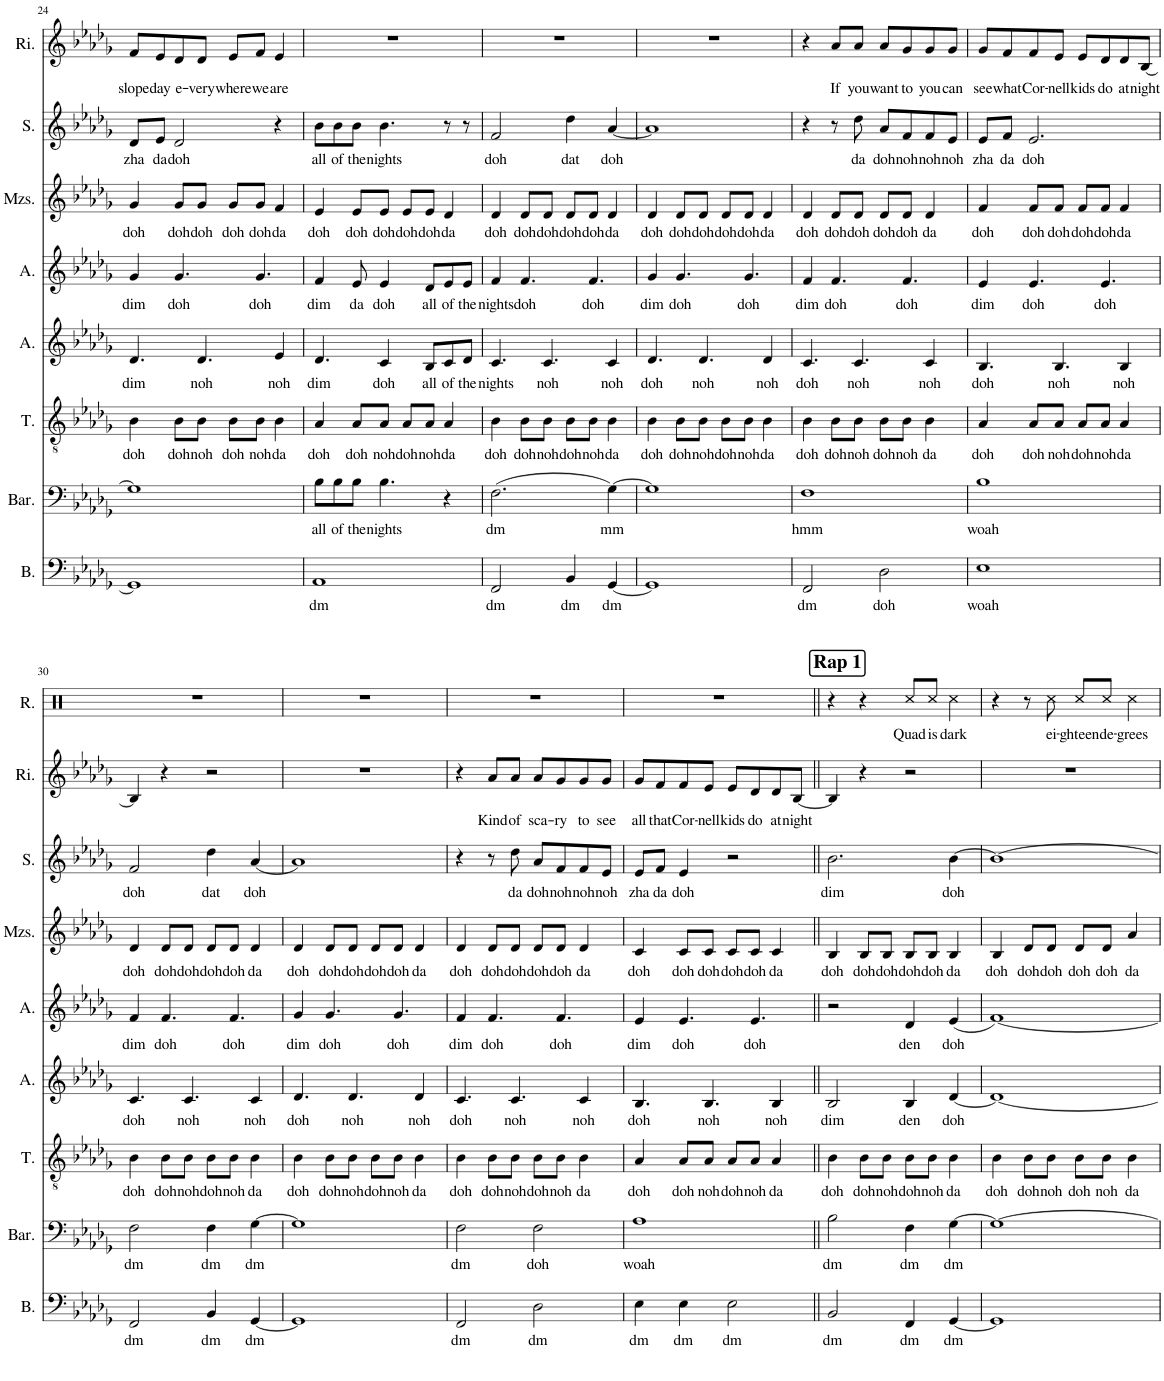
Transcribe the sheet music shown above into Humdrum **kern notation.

**kern	**text	**kern	**text	**kern	**text	**kern	**text	**kern	**text	**kern	**text	**kern	**text	**kern	**text
*part8	*part8	*part7	*part7	*part6	*part6	*part5	*part5	*part4	*part4	*part3	*part3	*part2	*part2	*part1	*part1
*staff8	*staff8	*staff7	*staff7	*staff6	*staff6	*staff5	*staff5	*staff4	*staff4	*staff3	*staff3	*staff2	*staff2	*staff1	*staff1
*I"Bass	*	*I"Baritone	*	*I"Tenor	*	*I"Alto	*	*I"Alto	*	*I"Mezzo-soprano	*	*I"Soprano	*	*I"Rihanna	*
*I'B.	*	*I'Bar.	*	*I'T.	*	*I'A.	*	*I'A.	*	*I'Mzs.	*	*I'S.	*	*I'Ri.	*
!!LO:PB:g=z
*clefF4	*	*clefF4	*	*clefGv2	*	*clefG2	*	*clefG2	*	*clefG2	*	*clefG2	*	*clefG2	*
*k[b-e-a-d-g-]	*	*k[b-e-a-d-g-]	*	*k[b-e-a-d-g-]	*	*k[b-e-a-d-g-]	*	*k[b-e-a-d-g-]	*	*k[b-e-a-d-g-]	*	*k[b-e-a-d-g-]	*	*k[b-e-a-d-g-]	*
*M4/4	*	*M4/4	*	*M4/4	*	*M4/4	*	*M4/4	*	*M4/4	*	*M4/4	*	*M4/4	*
=24	=24	=24	=24	=24	=24	=24	=24	=24	=24	=24	=24	=24	=24	=24	=24
!	!	!	!	!	!LO:LY:b	!	!LO:LY:b	!	!LO:LY:b	!	!LO:LY:b	!	!LO:LY:b	!	!LO:LY:b
1GG-]	.	1G-]	.	4B-\	doh	4.d-/	dim	4g-/	dim	4g-/	doh	8d-/L	zha	8f/L	slope
!	!	!	!	!	!	!	!	!	!	!	!	!	!LO:LY:b	!	!LO:LY:b
.	.	.	.	.	.	.	.	.	.	.	.	8e-/J	da	8e-/	day
!	!	!	!	!	!LO:LY:b	!	!	!	!LO:LY:b	!	!LO:LY:b	!	!LO:LY:b	!	!LO:LY:b
.	.	.	.	8B-\L	doh	.	.	4.g-/	doh	8g-/L	doh	2d-/	doh	8d-/	e-
!	!	!	!	!	!LO:LY:b	!	!LO:LY:b	!	!	!	!LO:LY:b	!	!	!	!LO:LY:b
.	.	.	.	8B-\J	noh	4.d-/	noh	.	.	8g-/J	doh	.	.	8d-/J	-very
!	!	!	!	!	!LO:LY:b	!	!	!	!	!	!LO:LY:b	!	!	!	!LO:LY:b
.	.	.	.	8B-\L	doh	.	.	.	.	8g-/L	doh	.	.	8e-/L	where
!	!	!	!	!	!LO:LY:b	!	!	!	!LO:LY:b	!	!LO:LY:b	!	!	!	!LO:LY:b
.	.	.	.	8B-\J	noh	.	.	4.g-/	doh	8g-/J	doh	.	.	8f/J	we
!	!	!	!	!	!LO:LY:b	!	!LO:LY:b	!	!	!	!LO:LY:b	!	!	!	!LO:LY:b
.	.	.	.	4B-\	da	4e-/	noh	.	.	4f/	da	4r	.	4e-/	are
=25	=25	=25	=25	=25	=25	=25	=25	=25	=25	=25	=25	=25	=25	=25	=25
!	!LO:LY:b	!	!LO:LY:b	!	!LO:LY:b	!	!LO:LY:b	!	!LO:LY:b	!	!LO:LY:b	!	!LO:LY:b	!	!
1AA-	dm	8B-\L	all	4A-/	doh	4.d-/	dim	4f/	dim	4e-/	doh	8b-\L	all	1r	.
!	!	!	!LO:LY:b	!	!	!	!	!	!	!	!	!	!LO:LY:b	!	!
.	.	8B-\	of	.	.	.	.	.	.	.	.	8b-\	of	.	.
!	!	!	!LO:LY:b	!	!LO:LY:b	!	!	!	!LO:LY:b	!	!LO:LY:b	!	!LO:LY:b	!	!
.	.	8B-\J	the	8A-/L	doh	.	.	8e-/	da	8e-/L	doh	8b-\J	the	.	.
!	!	!	!LO:LY:b	!	!LO:LY:b	!	!LO:LY:b	!	!LO:LY:b	!	!LO:LY:b	!	!LO:LY:b	!	!
.	.	4.B-\	nights	8A-/J	noh	4c/	doh	4e-/	doh	8e-/J	doh	4.b-\	nights	.	.
!	!	!	!	!	!LO:LY:b	!	!	!	!	!	!LO:LY:b	!	!	!	!
.	.	.	.	8A-/L	doh	.	.	.	.	8e-/L	doh	.	.	.	.
!	!	!	!	!	!LO:LY:b	!	!LO:LY:b	!	!LO:LY:b	!	!LO:LY:b	!	!	!	!
.	.	.	.	8A-/J	noh	8B-/L	all	8d-/L	all	8e-/J	doh	.	.	.	.
!	!	!	!	!	!LO:LY:b	!	!LO:LY:b	!	!LO:LY:b	!	!LO:LY:b	!	!	!	!
.	.	4r	.	4A-/	da	8c/	of	8e-/	of	4d-/	da	8r	.	.	.
!	!	!	!	!	!	!	!LO:LY:b	!	!LO:LY:b	!	!	!	!	!	!
.	.	.	.	.	.	8d-/J	the	8e-/J	the	.	.	8r	.	.	.
=26	=26	=26	=26	=26	=26	=26	=26	=26	=26	=26	=26	=26	=26	=26	=26
!	!LO:LY:b	!	!LO:LY:b	!	!LO:LY:b	!	!LO:LY:b	!	!LO:LY:b	!	!LO:LY:b	!	!LO:LY:b	!	!
2FF/	dm	(2.F\	dm	4B-\	doh	4.c/	nights	4f/	nights	4d-/	doh	2f/	doh	1r	.
!	!	!	!	!	!LO:LY:b	!	!	!	!LO:LY:b	!	!LO:LY:b	!	!	!	!
.	.	.	.	8B-\L	doh	.	.	4.f/	doh	8d-/L	doh	.	.	.	.
!	!	!	!	!	!LO:LY:b	!	!LO:LY:b	!	!	!	!LO:LY:b	!	!	!	!
.	.	.	.	8B-\J	noh	4.c/	noh	.	.	8d-/J	doh	.	.	.	.
!	!LO:LY:b	!	!	!	!LO:LY:b	!	!	!	!	!	!LO:LY:b	!	!LO:LY:b	!	!
4BB-/	dm	.	.	8B-\L	doh	.	.	.	.	8d-/L	doh	4dd-\	dat	.	.
!	!	!	!	!	!LO:LY:b	!	!	!	!LO:LY:b	!	!LO:LY:b	!	!	!	!
.	.	.	.	8B-\J	noh	.	.	4.f/	doh	8d-/J	doh	.	.	.	.
!	!LO:LY:b	!	!LO:LY:b	!	!LO:LY:b	!	!LO:LY:b	!	!	!	!LO:LY:b	!	!LO:LY:b	!	!
[4GG-/	dm	[4G-\)	mm	4B-\	da	4c/	noh	.	.	4d-/	da	[4a-/	doh	.	.
=27	=27	=27	=27	=27	=27	=27	=27	=27	=27	=27	=27	=27	=27	=27	=27
!	!	!	!	!	!LO:LY:b	!	!LO:LY:b	!	!LO:LY:b	!	!LO:LY:b	!	!	!	!
1GG-]	.	1G-]	.	4B-\	doh	4.d-/	doh	4g-/	dim	4d-/	doh	1a-]	.	1r	.
!	!	!	!	!	!LO:LY:b	!	!	!	!LO:LY:b	!	!LO:LY:b	!	!	!	!
.	.	.	.	8B-\L	doh	.	.	4.g-/	doh	8d-/L	doh	.	.	.	.
!	!	!	!	!	!LO:LY:b	!	!LO:LY:b	!	!	!	!LO:LY:b	!	!	!	!
.	.	.	.	8B-\J	noh	4.d-/	noh	.	.	8d-/J	doh	.	.	.	.
!	!	!	!	!	!LO:LY:b	!	!	!	!	!	!LO:LY:b	!	!	!	!
.	.	.	.	8B-\L	doh	.	.	.	.	8d-/L	doh	.	.	.	.
!	!	!	!	!	!LO:LY:b	!	!	!	!LO:LY:b	!	!LO:LY:b	!	!	!	!
.	.	.	.	8B-\J	noh	.	.	4.g-/	doh	8d-/J	doh	.	.	.	.
!	!	!	!	!	!LO:LY:b	!	!LO:LY:b	!	!	!	!LO:LY:b	!	!	!	!
.	.	.	.	4B-\	da	4d-/	noh	.	.	4d-/	da	.	.	.	.
=28	=28	=28	=28	=28	=28	=28	=28	=28	=28	=28	=28	=28	=28	=28	=28
!	!LO:LY:b	!	!LO:LY:b	!	!LO:LY:b	!	!LO:LY:b	!	!LO:LY:b	!	!LO:LY:b	!	!	!	!
2FF/	dm	1F	hmm	4B-\	doh	4.c/	doh	4f/	dim	4d-/	doh	4r	.	4r	.
!	!	!	!	!	!LO:LY:b	!	!	!	!LO:LY:b	!	!LO:LY:b	!	!	!	!LO:LY:b
.	.	.	.	8B-\L	doh	.	.	4.f/	doh	8d-/L	doh	8r	.	8a-/L	If
!	!	!	!	!	!LO:LY:b	!	!LO:LY:b	!	!	!	!LO:LY:b	!	!LO:LY:b	!	!LO:LY:b
.	.	.	.	8B-\J	noh	4.c/	noh	.	.	8d-/J	doh	8dd-\	da	8a-/J	you
!	!LO:LY:b	!	!	!	!LO:LY:b	!	!	!	!	!	!LO:LY:b	!	!LO:LY:b	!	!LO:LY:b
2D-\	doh	.	.	8B-\L	doh	.	.	.	.	8d-/L	doh	8a-/L	doh	8a-/L	want
!	!	!	!	!	!LO:LY:b	!	!	!	!LO:LY:b	!	!LO:LY:b	!	!LO:LY:b	!	!LO:LY:b
.	.	.	.	8B-\J	noh	.	.	4.f/	doh	8d-/J	doh	8f/	noh	8g-/	to
!	!	!	!	!	!LO:LY:b	!	!LO:LY:b	!	!	!	!LO:LY:b	!	!LO:LY:b	!	!LO:LY:b
.	.	.	.	4B-\	da	4c/	noh	.	.	4d-/	da	8f/	noh	8g-/	you
!	!	!	!	!	!	!	!	!	!	!	!	!	!LO:LY:b	!	!LO:LY:b
.	.	.	.	.	.	.	.	.	.	.	.	8e-/J	noh	8g-/J	can
=29	=29	=29	=29	=29	=29	=29	=29	=29	=29	=29	=29	=29	=29	=29	=29
!	!LO:LY:b	!	!LO:LY:b	!	!LO:LY:b	!	!LO:LY:b	!	!LO:LY:b	!	!LO:LY:b	!	!LO:LY:b	!	!LO:LY:b
1E-	woah	1B-	woah	4A-/	doh	4.B-/	doh	4e-/	dim	4f/	doh	8e-/L	zha	8g-/L	see
!	!	!	!	!	!	!	!	!	!	!	!	!	!LO:LY:b	!	!LO:LY:b
.	.	.	.	.	.	.	.	.	.	.	.	8f/J	da	8f/	what
!	!	!	!	!	!LO:LY:b	!	!	!	!LO:LY:b	!	!LO:LY:b	!	!LO:LY:b	!	!LO:LY:b
.	.	.	.	8A-/L	doh	.	.	4.e-/	doh	8f/L	doh	2.e-/	doh	8f/	Cor-
!	!	!	!	!	!LO:LY:b	!	!LO:LY:b	!	!	!	!LO:LY:b	!	!	!	!LO:LY:b
.	.	.	.	8A-/J	noh	4.B-/	noh	.	.	8f/J	doh	.	.	8e-/J	-nell
!	!	!	!	!	!LO:LY:b	!	!	!	!	!	!LO:LY:b	!	!	!	!LO:LY:b
.	.	.	.	8A-/L	doh	.	.	.	.	8f/L	doh	.	.	8e-/L	kids
!	!	!	!	!	!LO:LY:b	!	!	!	!LO:LY:b	!	!LO:LY:b	!	!	!	!LO:LY:b
.	.	.	.	8A-/J	noh	.	.	4.e-/	doh	8f/J	doh	.	.	8d-/	do
!	!	!	!	!	!LO:LY:b	!	!LO:LY:b	!	!	!	!LO:LY:b	!	!	!	!LO:LY:b
.	.	.	.	4A-/	da	4B-/	noh	.	.	4f/	da	.	.	8d-/	at
!	!	!	!	!	!	!	!	!	!	!	!	!	!	!	!LO:LY:b
.	.	.	.	.	.	.	.	.	.	.	.	.	.	[8B-/J	night
!!LO:LB:g=z
=30	=30	=30	=30	=30	=30	=30	=30	=30	=30	=30	=30	=30	=30	=30	=30
!	!LO:LY:b	!	!LO:LY:b	!	!LO:LY:b	!	!LO:LY:b	!	!LO:LY:b	!	!LO:LY:b	!	!LO:LY:b	!	!
2FF/	dm	2F\	dm	4B-\	doh	4.c/	doh	4f/	dim	4d-/	doh	2f/	doh	4B-/]	.
!	!	!	!	!	!LO:LY:b	!	!	!	!LO:LY:b	!	!LO:LY:b	!	!	!	!
.	.	.	.	8B-\L	doh	.	.	4.f/	doh	8d-/L	doh	.	.	4r	.
!	!	!	!	!	!LO:LY:b	!	!LO:LY:b	!	!	!	!LO:LY:b	!	!	!	!
.	.	.	.	8B-\J	noh	4.c/	noh	.	.	8d-/J	doh	.	.	.	.
!	!LO:LY:b	!	!LO:LY:b	!	!LO:LY:b	!	!	!	!	!	!LO:LY:b	!	!LO:LY:b	!	!
4BB-/	dm	4F\	dm	8B-\L	doh	.	.	.	.	8d-/L	doh	4dd-\	dat	2r	.
!	!	!	!	!	!LO:LY:b	!	!	!	!LO:LY:b	!	!LO:LY:b	!	!	!	!
.	.	.	.	8B-\J	noh	.	.	4.f/	doh	8d-/J	doh	.	.	.	.
!	!LO:LY:b	!	!LO:LY:b	!	!LO:LY:b	!	!LO:LY:b	!	!	!	!LO:LY:b	!	!LO:LY:b	!	!
[4GG-/	dm	[4G-\	dm	4B-\	da	4c/	noh	.	.	4d-/	da	[4a-/	doh	.	.
=31	=31	=31	=31	=31	=31	=31	=31	=31	=31	=31	=31	=31	=31	=31	=31
!	!	!	!	!	!LO:LY:b	!	!LO:LY:b	!	!LO:LY:b	!	!LO:LY:b	!	!	!	!
1GG-]	.	1G-]	.	4B-\	doh	4.d-/	doh	4g-/	dim	4d-/	doh	1a-]	.	1r	.
!	!	!	!	!	!LO:LY:b	!	!	!	!LO:LY:b	!	!LO:LY:b	!	!	!	!
.	.	.	.	8B-\L	doh	.	.	4.g-/	doh	8d-/L	doh	.	.	.	.
!	!	!	!	!	!LO:LY:b	!	!LO:LY:b	!	!	!	!LO:LY:b	!	!	!	!
.	.	.	.	8B-\J	noh	4.d-/	noh	.	.	8d-/J	doh	.	.	.	.
!	!	!	!	!	!LO:LY:b	!	!	!	!	!	!LO:LY:b	!	!	!	!
.	.	.	.	8B-\L	doh	.	.	.	.	8d-/L	doh	.	.	.	.
!	!	!	!	!	!LO:LY:b	!	!	!	!LO:LY:b	!	!LO:LY:b	!	!	!	!
.	.	.	.	8B-\J	noh	.	.	4.g-/	doh	8d-/J	doh	.	.	.	.
!	!	!	!	!	!LO:LY:b	!	!LO:LY:b	!	!	!	!LO:LY:b	!	!	!	!
.	.	.	.	4B-\	da	4d-/	noh	.	.	4d-/	da	.	.	.	.
=32	=32	=32	=32	=32	=32	=32	=32	=32	=32	=32	=32	=32	=32	=32	=32
!	!LO:LY:b	!	!LO:LY:b	!	!LO:LY:b	!	!LO:LY:b	!	!LO:LY:b	!	!LO:LY:b	!	!	!	!
2FF/	dm	2F\	dm	4B-\	doh	4.c/	doh	4f/	dim	4d-/	doh	4r	.	4r	.
!	!	!	!	!	!LO:LY:b	!	!	!	!LO:LY:b	!	!LO:LY:b	!	!	!	!LO:LY:b
.	.	.	.	8B-\L	doh	.	.	4.f/	doh	8d-/L	doh	8r	.	8a-/L	Kind
!	!	!	!	!	!LO:LY:b	!	!LO:LY:b	!	!	!	!LO:LY:b	!	!LO:LY:b	!	!LO:LY:b
.	.	.	.	8B-\J	noh	4.c/	noh	.	.	8d-/J	doh	8dd-\	da	8a-/J	of
!	!LO:LY:b	!	!LO:LY:b	!	!LO:LY:b	!	!	!	!	!	!LO:LY:b	!	!LO:LY:b	!	!LO:LY:b
2D-\	dm	2F\	doh	8B-\L	doh	.	.	.	.	8d-/L	doh	8a-/L	doh	8a-/L	sca-
!	!	!	!	!	!LO:LY:b	!	!	!	!LO:LY:b	!	!LO:LY:b	!	!LO:LY:b	!	!LO:LY:b
.	.	.	.	8B-\J	noh	.	.	4.f/	doh	8d-/J	doh	8f/	noh	8g-/	-ry
!	!	!	!	!	!LO:LY:b	!	!LO:LY:b	!	!	!	!LO:LY:b	!	!LO:LY:b	!	!LO:LY:b
.	.	.	.	4B-\	da	4c/	noh	.	.	4d-/	da	8f/	noh	8g-/	to
!	!	!	!	!	!	!	!	!	!	!	!	!	!LO:LY:b	!	!LO:LY:b
.	.	.	.	.	.	.	.	.	.	.	.	8e-/J	noh	8g-/J	see
=33	=33	=33	=33	=33	=33	=33	=33	=33	=33	=33	=33	=33	=33	=33	=33
!	!LO:LY:b	!	!LO:LY:b	!	!LO:LY:b	!	!LO:LY:b	!	!LO:LY:b	!	!LO:LY:b	!	!LO:LY:b	!	!LO:LY:b
4E-\	dm	1A-	woah	4A-/	doh	4.B-/	doh	4e-/	dim	4c/	doh	8e-/L	zha	8g-/L	all
!	!	!	!	!	!	!	!	!	!	!	!	!	!LO:LY:b	!	!LO:LY:b
.	.	.	.	.	.	.	.	.	.	.	.	8f/J	da	8f/	that
!	!LO:LY:b	!	!	!	!LO:LY:b	!	!	!	!LO:LY:b	!	!LO:LY:b	!	!LO:LY:b	!	!LO:LY:b
4E-\	dm	.	.	8A-/L	doh	.	.	4.e-/	doh	8c/L	doh	4e-/	doh	8f/	Cor-
!	!	!	!	!	!LO:LY:b	!	!LO:LY:b	!	!	!	!LO:LY:b	!	!	!	!LO:LY:b
.	.	.	.	8A-/J	noh	4.B-/	noh	.	.	8c/J	doh	.	.	8e-/J	-nell
!	!LO:LY:b	!	!	!	!LO:LY:b	!	!	!	!	!	!LO:LY:b	!	!	!	!LO:LY:b
2E-\	dm	.	.	8A-/L	doh	.	.	.	.	8c/L	doh	2r	.	8e-/L	kids
!	!	!	!	!	!LO:LY:b	!	!	!	!LO:LY:b	!	!LO:LY:b	!	!	!	!LO:LY:b
.	.	.	.	8A-/J	noh	.	.	4.e-/	doh	8c/J	doh	.	.	8d-/	do
!	!	!	!	!	!LO:LY:b	!	!LO:LY:b	!	!	!	!LO:LY:b	!	!	!	!LO:LY:b
.	.	.	.	4A-/	da	4B-/	noh	.	.	4c/	da	.	.	8d-/	at
!	!	!	!	!	!	!	!	!	!	!	!	!	!	!	!LO:LY:b
.	.	.	.	.	.	.	.	.	.	.	.	.	.	[8B-/J	night
=34||	=34||	=34||	=34||	=34||	=34||	=34||	=34||	=34||	=34||	=34||	=34||	=34||	=34||	=34||	=34||
!	!LO:LY:b	!	!LO:LY:b	!	!LO:LY:b	!	!LO:LY:b	!	!	!	!LO:LY:b	!	!LO:LY:b	!	!
2BB-/	dm	2B-\	dm	4B-\	doh	2B-/	dim	2r	.	4B-/	doh	2.b-\	dim	4B-/]	.
!	!	!	!	!	!LO:LY:b	!	!	!	!	!	!LO:LY:b	!	!	!	!
.	.	.	.	8B-\L	doh	.	.	.	.	8B-/L	doh	.	.	4r	.
!	!	!	!	!	!LO:LY:b	!	!	!	!	!	!LO:LY:b	!	!	!	!
.	.	.	.	8B-\J	noh	.	.	.	.	8B-/J	doh	.	.	.	.
!	!LO:LY:b	!	!LO:LY:b	!	!LO:LY:b	!	!LO:LY:b	!	!LO:LY:b	!	!LO:LY:b	!	!	!	!
4FF/	dm	4F\	dm	8B-\L	doh	4B-/	den	4d-/	den	8B-/L	doh	.	.	2r	.
!	!	!	!	!	!LO:LY:b	!	!	!	!	!	!LO:LY:b	!	!	!	!
.	.	.	.	8B-\J	noh	.	.	.	.	8B-/J	doh	.	.	.	.
!	!LO:LY:b	!	!LO:LY:b	!	!LO:LY:b	!	!LO:LY:b	!	!LO:LY:b	!	!LO:LY:b	!	!LO:LY:b	!	!
[4GG-/	dm	[4G-\	dm	4B-\	da	[4d-/	doh	(4e-/	doh	4B-/	da	[4b-\	doh	.	.
=35	=35	=35	=35	=35	=35	=35	=35	=35	=35	=35	=35	=35	=35	=35	=35
!	!	!	!	!	!LO:LY:b	!	!	!	!	!	!LO:LY:b	!	!	!	!
1GG-]	.	1G-_	.	4B-\	doh	1d-_	.	[1f)	.	4B-/	doh	1b-_	.	1r	.
!	!	!	!	!	!LO:LY:b	!	!	!	!	!	!LO:LY:b	!	!	!	!
.	.	.	.	8B-\L	doh	.	.	.	.	8d-/L	doh	.	.	.	.
!	!	!	!	!	!LO:LY:b	!	!	!	!	!	!LO:LY:b	!	!	!	!
.	.	.	.	8B-\J	noh	.	.	.	.	8d-/J	doh	.	.	.	.
!	!	!	!	!	!LO:LY:b	!	!	!	!	!	!LO:LY:b	!	!	!	!
.	.	.	.	8B-\L	doh	.	.	.	.	8d-/L	doh	.	.	.	.
!	!	!	!	!	!LO:LY:b	!	!	!	!	!	!LO:LY:b	!	!	!	!
.	.	.	.	8B-\J	noh	.	.	.	.	8d-/J	doh	.	.	.	.
!	!	!	!	!	!LO:LY:b	!	!	!	!	!	!LO:LY:b	!	!	!	!
.	.	.	.	4B-\	da	.	.	.	.	4a-/	da	.	.	.	.
=	=	=	=	=	=	=	=	=	=	=	=	=	=	=	=
*-	*-	*-	*-	*-	*-	*-	*-	*-	*-	*-	*-	*-	*-	*-	*-
